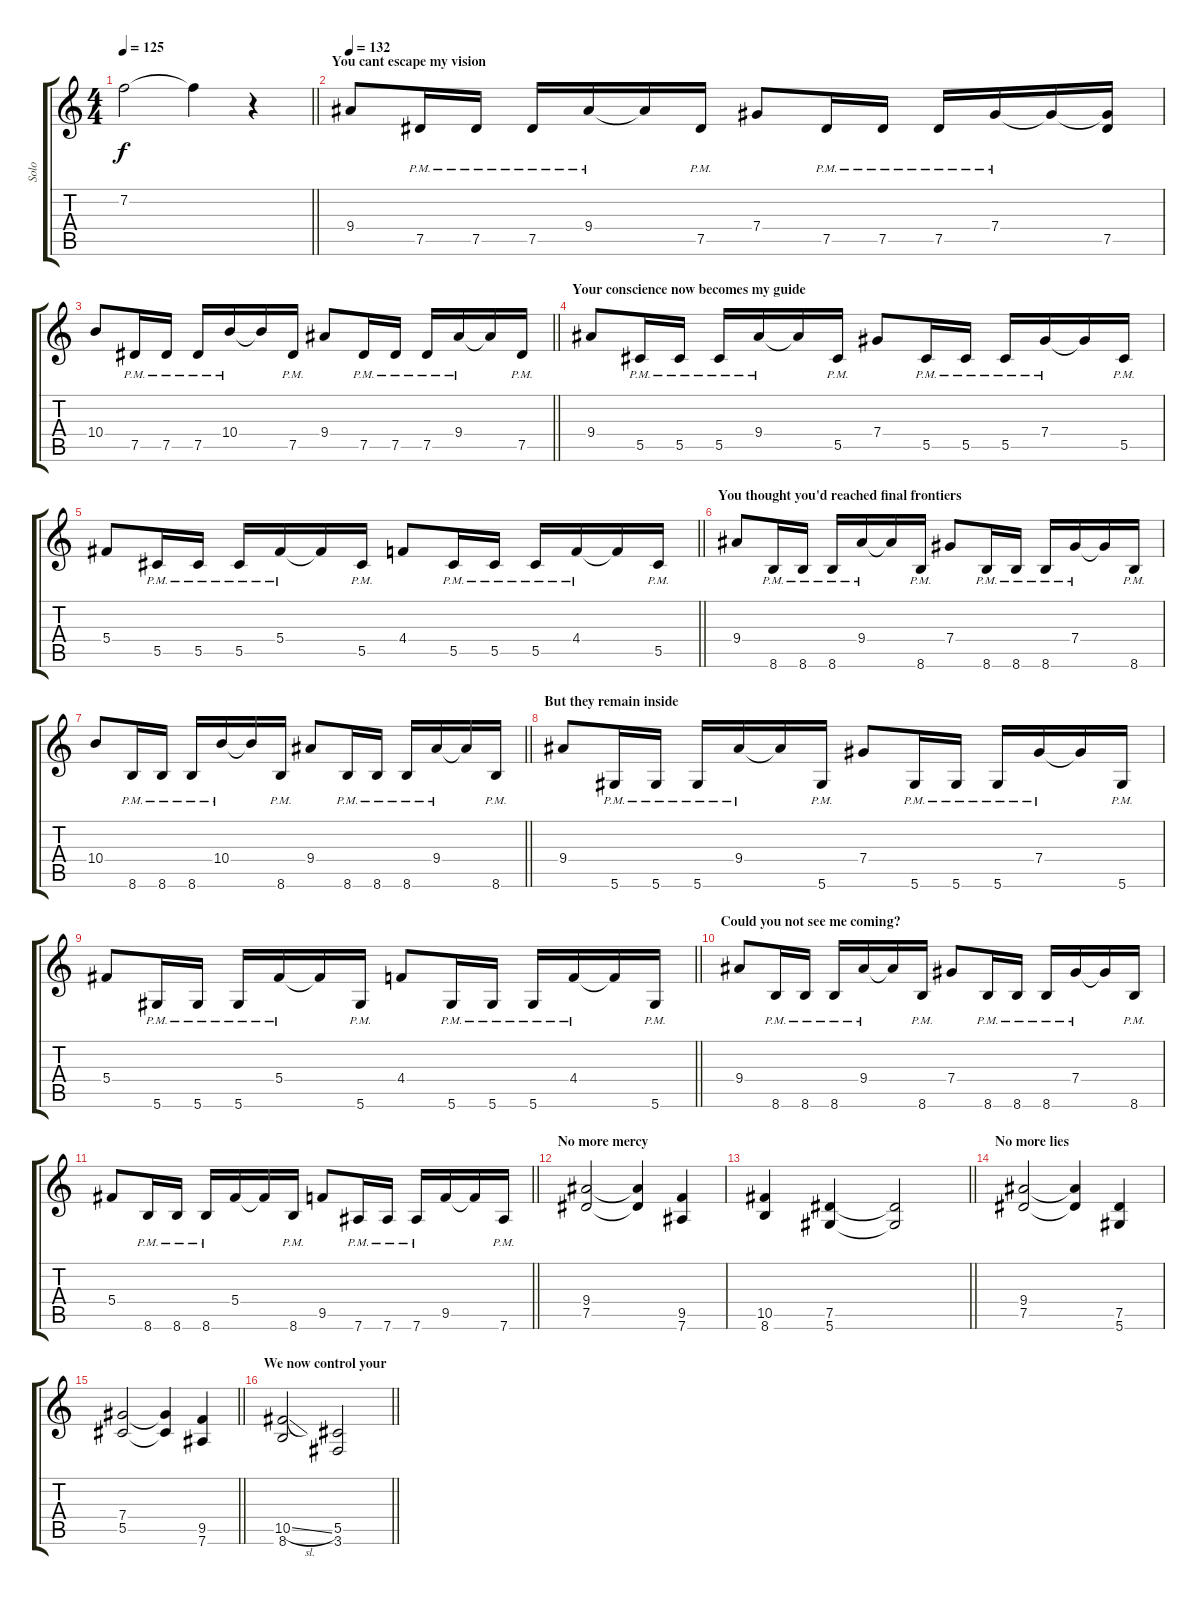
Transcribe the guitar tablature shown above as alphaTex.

\track ("Solo" "Solo") {instrument overdrivenguitar}
\staff {score tabs}
\tuning (Eb4 Bb3 Gb3 Db3 Ab2 Eb2) {hide}
\ts (4 4)
\tempo 125
\clef g2
\barLineRight lightlight
\ks c
7.2.2{dy f} 7.2{t}.4 r.4 |
\section ("" "You cant escape my vision")
\tempo 132
9.4.8 7.5{pm}.16 7.5{pm}.16 7.5{pm}.16 9.4{pm}.16 9.4{t}.16 7.5{pm}.16 7.4.8 7.5{pm}.16 7.5{pm}.16 7.5{pm}.16 7.4{pm}.16 7.4{t}.16 (7.4{t} 7.5).16 |
\barLineRight lightlight
10.4.8 7.5{pm}.16 7.5{pm}.16 7.5{pm}.16 10.4{pm}.16 10.4{t}.16 7.5{pm}.16 9.4.8 7.5{pm}.16 7.5{pm}.16 7.5{pm}.16 9.4{pm}.16 9.4{t}.16 7.5{pm}.16 |
\section ("" "Your conscience now becomes my guide")
9.4.8 5.5{pm}.16 5.5{pm}.16 5.5{pm}.16 9.4{pm}.16 9.4{t}.16 5.5{pm}.16 7.4.8 5.5{pm}.16 5.5{pm}.16 5.5{pm}.16 7.4{pm}.16 7.4{t}.16 5.5{pm}.16 |
\barLineRight lightlight
5.4.8 5.5{pm}.16 5.5{pm}.16 5.5{pm}.16 5.4{pm}.16 5.4{t}.16 5.5{pm}.16 4.4.8 5.5{pm}.16 5.5{pm}.16 5.5{pm}.16 4.4{pm}.16 4.4{t}.16 5.5{pm}.16 |
\section ("" "You thought you'd reached final frontiers")
9.4.8 8.6{pm}.16 8.6{pm}.16 8.6{pm}.16 9.4{pm}.16 9.4{t}.16 8.6{pm}.16 7.4.8 8.6{pm}.16 8.6{pm}.16 8.6{pm}.16 7.4{pm}.16 7.4{t}.16 8.6{pm}.16 |
\barLineRight lightlight
10.4.8 8.6{pm}.16 8.6{pm}.16 8.6{pm}.16 10.4{pm}.16 10.4{t}.16 8.6{pm}.16 9.4.8 8.6{pm}.16 8.6{pm}.16 8.6{pm}.16 9.4{pm}.16 9.4{t}.16 8.6{pm}.16 |
\section ("" "But they remain inside")
9.4.8 5.6{pm}.16 5.6{pm}.16 5.6{pm}.16 9.4{pm}.16 9.4{t}.16 5.6{pm}.16 7.4.8 5.6{pm}.16 5.6{pm}.16 5.6{pm}.16 7.4{pm}.16 7.4{t}.16 5.6{pm}.16 |
\barLineRight lightlight
5.4.8 5.6{pm}.16 5.6{pm}.16 5.6{pm}.16 5.4{pm}.16 5.4{t}.16 5.6{pm}.16 4.4.8 5.6{pm}.16 5.6{pm}.16 5.6{pm}.16 4.4{pm}.16 4.4{t}.16 5.6{pm}.16 |
\section ("" "Could you not see me coming?")
9.4.8 8.6{pm}.16 8.6{pm}.16 8.6{pm}.16 9.4{pm}.16 9.4{t}.16 8.6{pm}.16 7.4.8 8.6{pm}.16 8.6{pm}.16 8.6{pm}.16 7.4{pm}.16 7.4{t}.16 8.6{pm}.16 |
\barLineRight lightlight
5.4.8 8.6{pm}.16 8.6{pm}.16 8.6{pm}.16 5.4.16 5.4{t}.16 8.6{pm}.16 9.5.8 7.6{pm}.16 7.6{pm}.16 7.6{pm}.16 9.5.16 9.5{t}.16 7.6{pm}.16 |
\section ("" "No more mercy")
(9.4 7.5).2 (9.4{t} 7.5{t}).4 (9.5 7.6).4 |
\barLineRight lightlight
(10.5 8.6).4 (7.5 5.6).4 (7.5{t} 5.6{t}).2 |
\section ("" "No more lies")
(9.4 7.5).2 (9.4{t} 7.5{t}).4 (7.5 5.6).4 |
\barLineRight lightlight
(7.4 5.5).2 (7.4{t} 5.5{t}).4 (9.5 7.6).4 |
\section ("" "We now control your")
\barLineRight lightlight
(10.5{sl} 8.6).2 (5.5 3.6).2
